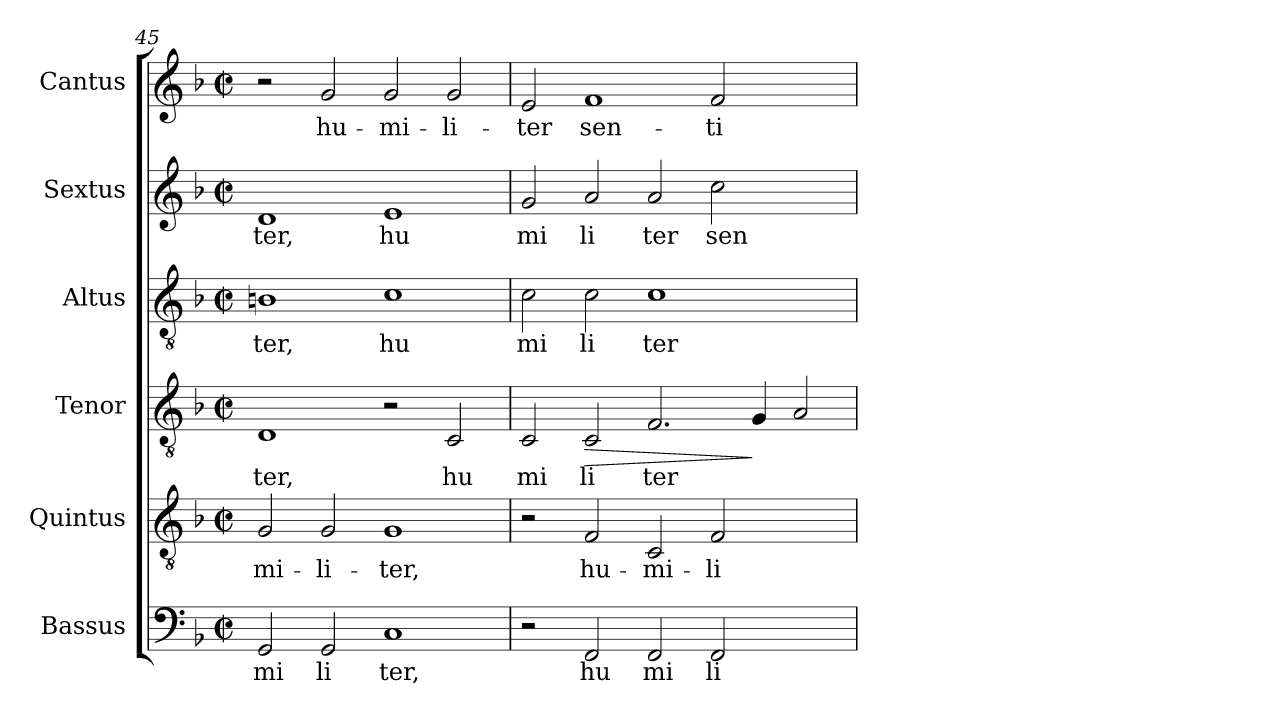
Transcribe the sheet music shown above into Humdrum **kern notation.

**kern	**text	**kern	**text	**kern	**text	**dynam	**kern	**text	**kern	**text	**kern	**text
*part6	*part6	*part5	*part5	*part4	*part4	*part4	*part3	*part3	*part2	*part2	*part1	*part1
*staff6	*staff6	*staff5	*staff5	*staff4	*staff4	*staff4	*staff3	*staff3	*staff2	*staff2	*staff1	*staff1
*I"Bassus	*	*I"Quintus	*	*I"Tenor	*	*	*I"Altus	*	*I"Sextus	*	*I"Cantus	*
*clefF4	*	*clefGv2	*	*clefGv2	*	*	*clefGv2	*	*clefG2	*	*clefG2	*
*k[b-]	*	*k[b-]	*	*k[b-]	*	*	*k[b-]	*	*k[b-]	*	*k[b-]	*
*F:	*	*F:	*	*F:	*	*	*F:	*	*F:	*	*F:	*
*M2/2	*	*M2/2	*	*M2/2	*	*	*M2/2	*	*M2/2	*	*M2/2	*
*met(c|)	*	*met(c|)	*	*met(c|)	*	*	*met(c|)	*	*met(c|)	*	*met(c|)	*
=45	=45	=45	=45	=45	=45	=45	=45	=45	=45	=45	=45	=45
!	!LO:LY:b:cj	!	!LO:LY:b:cj	!	!LO:LY:b:cj	!	!	!LO:LY:b:cj	!	!LO:LY:b:cj	!	!
2GG/	mi	2G/	-mi-	1D	ter,	.	1Bn	ter,	1d	ter,	2r	.
!	!LO:LY:b:cj	!	!LO:LY:b:cj	!	!	!	!	!	!	!	!	!LO:LY:b:cj
2GG/	li	2G/	-li-	.	.	.	.	.	.	.	2g/	hu-
!	!LO:LY:b:cj	!	!LO:LY:b:cj	!	!	!	!	!LO:LY:b:cj	!	!LO:LY:b:cj	!	!LO:LY:b:cj
1C	ter,	1G	-ter,	2r	.	.	1c	hu	1e	hu	2g/	-mi-
!	!	!	!	!	!LO:LY:b:cj	!	!	!	!	!	!	!LO:LY:b:cj
.	.	.	.	2C/	hu	.	.	.	.	.	2g/	-li-
=46	=46	=46	=46	=46	=46	=46	=46	=46	=46	=46	=46	=46
!	!	!	!	!	!LO:LY:b:cj	!	!	!LO:LY:b:cj	!	!LO:LY:b:cj	!	!LO:LY:b:cj
2r	.	2r	.	2C/	mi	.	2c\	mi	2g/	mi	2e/	-ter
!	!LO:LY:b:cj	!	!LO:LY:b:cj	!	!LO:LY:b:cj	!LO:HP:b	!	!LO:LY:b:cj	!	!LO:LY:b:cj	!	!LO:LY:b:cj
2FF/	hu	2F/	hu-	2C/	li	>	2c\	li	2a/	li	1f	sen-
!	!LO:LY:b:cj	!	!LO:LY:b:cj	!	!LO:LY:b	!	!	!LO:LY:b:cj	!	!LO:LY:b:cj	!	!
2FF/	mi	2C/	-mi-	2.F/	ter	.	1c	ter	2a/	ter	.	.
!	!LO:LY:b:cj	!	!LO:LY:b:cj	!	!	!	!	!	!	!LO:LY:b:cj	!	!LO:LY:b:cj
2FF/	li	2F/	-li-	.	.	.	.	.	2cc\	sen	2f/	-ti-
.	.	.	.	4G>/	.	]	.	.	.	.	.	.
2ryy	.	2ryy	.	2A/	.	.	2ryy	.	2ryy	.	2ryy	.
=	=	=	=	=	=	=	=	=	=	=	=	=
*-	*-	*-	*-	*-	*-	*-	*-	*-	*-	*-	*-	*-
